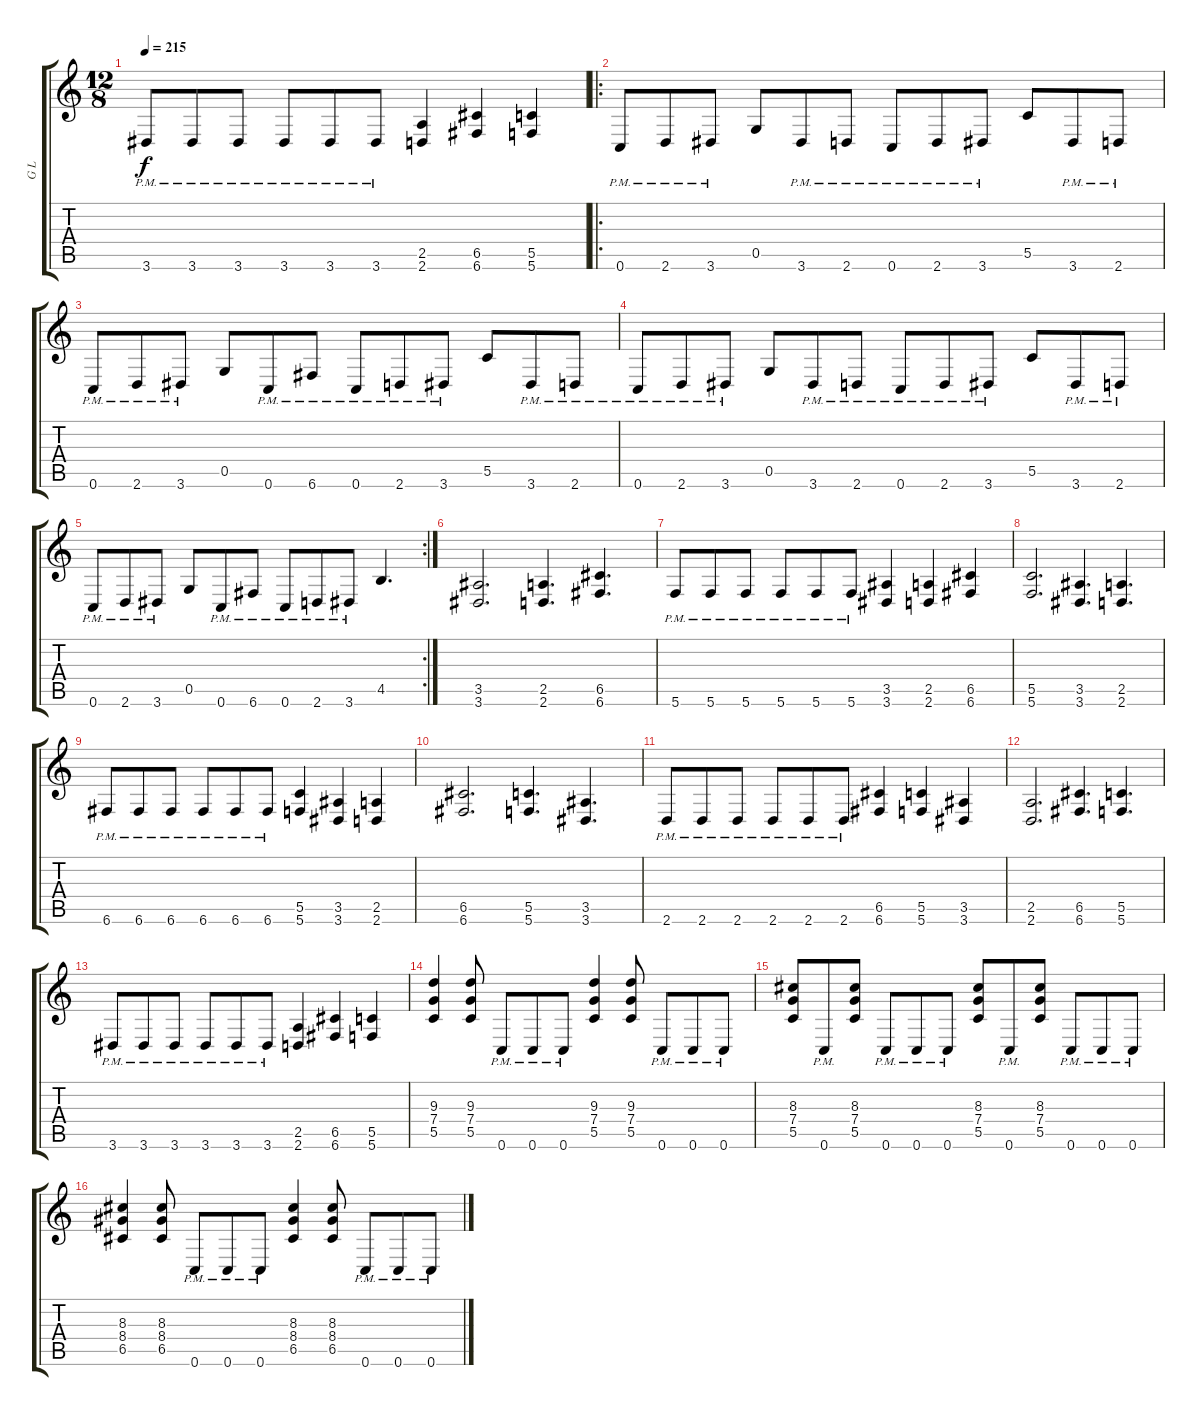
\track ("G L" "G L") {instrument distortionguitar}
\staff {score tabs}
\tuning (D4 A3 F3 C3 G2 C2) {hide}
\ts (12 8)
\tempo 215
\clef g2
\ks c
3.6{pm}.8{dy f} 3.6{pm}.8 3.6{pm}.8 3.6{pm}.8 3.6{pm}.8 3.6{pm}.8 (2.5 2.6).4 (6.5 6.6).4 (5.5 5.6).4 |
\ro
0.6{pm}.8 2.6{pm}.8 3.6{pm}.8 0.5.8 3.6{pm}.8 2.6{pm}.8 0.6{pm}.8 2.6{pm}.8 3.6{pm}.8 5.5.8 3.6{pm}.8 2.6{pm}.8 |
0.6{pm}.8 2.6{pm}.8 3.6{pm}.8 0.5.8 0.6{pm}.8 6.6{pm}.8 0.6{pm}.8 2.6{pm}.8 3.6{pm}.8 5.5.8 3.6{pm}.8 2.6{pm}.8 |
0.6{pm}.8 2.6{pm}.8 3.6{pm}.8 0.5.8 3.6{pm}.8 2.6{pm}.8 0.6{pm}.8 2.6{pm}.8 3.6{pm}.8 5.5.8 3.6{pm}.8 2.6{pm}.8 |
\rc 2
0.6{pm}.8 2.6{pm}.8 3.6{pm}.8 0.5.8 0.6{pm}.8 6.6{pm}.8 0.6{pm}.8 2.6{pm}.8 3.6{pm}.8 4.5.4{d} |
(3.5 3.6).2{d} (2.5 2.6).4{d} (6.5 6.6).4{d} |
5.6{pm}.8 5.6{pm}.8 5.6{pm}.8 5.6{pm}.8 5.6{pm}.8 5.6{pm}.8 (3.5 3.6).4 (2.5 2.6).4 (6.5 6.6).4 |
(5.5 5.6).2{d} (3.5 3.6).4{d} (2.5 2.6).4{d} |
6.6{pm}.8 6.6{pm}.8 6.6{pm}.8 6.6{pm}.8 6.6{pm}.8 6.6{pm}.8 (5.5 5.6).4 (3.5 3.6).4 (2.5 2.6).4 |
(6.5 6.6).2{d} (5.5 5.6).4{d} (3.5 3.6).4{d} |
2.6{pm}.8 2.6{pm}.8 2.6{pm}.8 2.6{pm}.8 2.6{pm}.8 2.6{pm}.8 (6.5 6.6).4 (5.5 5.6).4 (3.5 3.6).4 |
(2.5 2.6).2{d} (6.5 6.6).4{d} (5.5 5.6).4{d} |
3.6{pm}.8 3.6{pm}.8 3.6{pm}.8 3.6{pm}.8 3.6{pm}.8 3.6{pm}.8 (2.5 2.6).4 (6.5 6.6).4 (5.5 5.6).4 |
(9.3 7.4 5.5).4 (9.3 7.4 5.5).8 0.6{pm}.8 0.6{pm}.8 0.6{pm}.8 (9.3 7.4 5.5).4 (9.3 7.4 5.5).8 0.6{pm}.8 0.6{pm}.8 0.6{pm}.8 |
(8.3 7.4 5.5).8 0.6{pm}.8 (8.3 7.4 5.5).8 0.6{pm}.8 0.6{pm}.8 0.6{pm}.8 (8.3 7.4 5.5).8 0.6{pm}.8 (8.3 7.4 5.5).8 0.6{pm}.8 0.6{pm}.8 0.6{pm}.8 |
(8.3 8.4 6.5).4 (8.3 8.4 6.5).8 0.6{pm}.8 0.6{pm}.8 0.6{pm}.8 (8.3 8.4 6.5).4 (8.3 8.4 6.5).8 0.6{pm}.8 0.6{pm}.8 0.6{pm}.8
